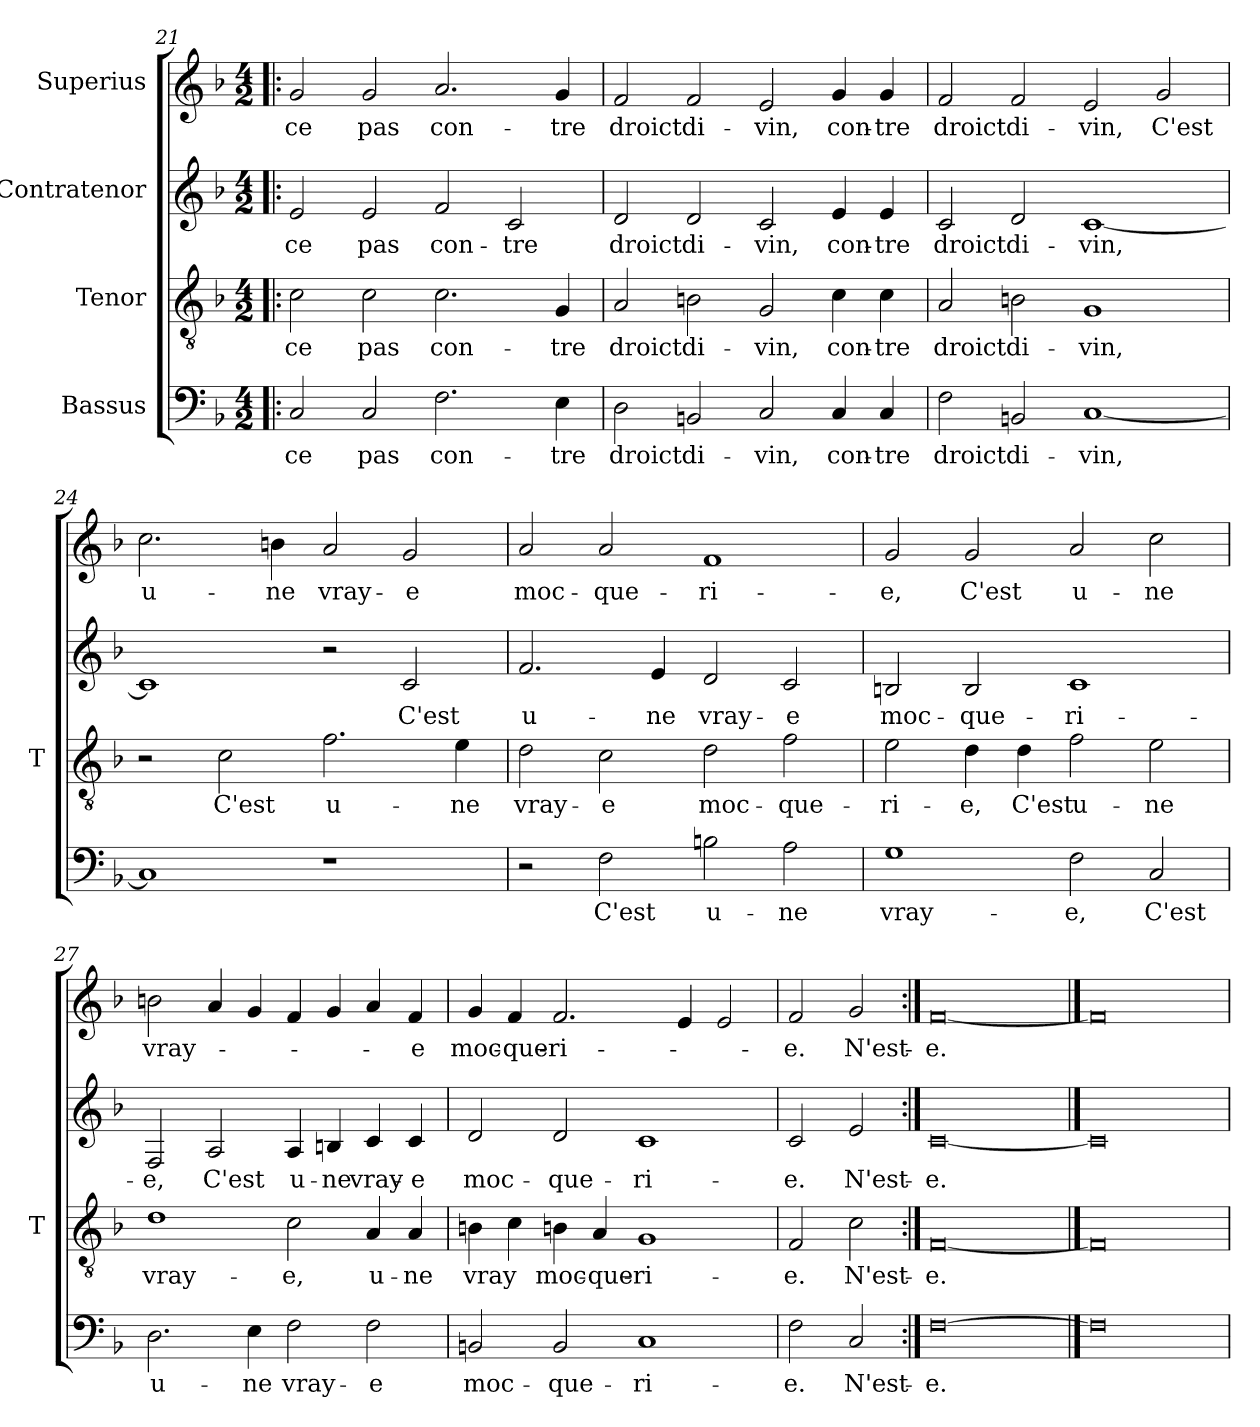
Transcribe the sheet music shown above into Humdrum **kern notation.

**kern	**text	**kern	**text	**kern	**text	**kern	**text
*part4	*part4	*part3	*part3	*part2	*part2	*part1	*part1
*staff4	*staff4	*staff3	*staff3	*staff2	*staff2	*staff1	*staff1
*I"Bassus	*	*I"Tenor	*	*I"Contratenor	*	*I"Superius	*
*	*	*I'T	*	*	*	*	*
*clefF4	*	*clefGv2	*	*clefG2	*	*clefG2	*
*k[b-]	*	*k[b-]	*	*k[b-]	*	*k[b-]	*
*M4/2	*	*M4/2	*	*M4/2	*	*M4/2	*
=21!|:	=21!|:	=21!|:	=21!|:	=21!|:	=21!|:	=21!|:	=21!|:
2C	-ce	2c	-ce	2e	-ce	2g	-ce
2C	-pas	2c	-pas	2e	-pas	2g	-pas
2.F	con-	2.c	con-	2f	con-	2.a	con-
.	.	.	.	2c	-tre	.	.
4E	-tre	4G	-tre	.	.	4g	-tre
=22	=22	=22	=22	=22	=22	=22	=22
2D	-droict	2A	-droict	2d	-droict	2f	-droict
2BBn	di-	2Bn	di-	2d	di-	2f	di-
2C	-vin,	2G	-vin,	2c	-vin,	2e	-vin,
4C	con-	4c	con-	4e	con-	4g	con-
4C	-tre	4c	-tre	4e	-tre	4g	-tre
=23	=23	=23	=23	=23	=23	=23	=23
2F	-droict	2A	-droict	2c	-droict	2f	-droict
2BBn	di-	2Bn	di-	2d	di-	2f	di-
[1C	-vin,	1G	-vin,	[1c	-vin,	2e	-vin,
.	.	.	.	.	.	2g	-C'est
=24	=24	=24	=24	=24	=24	=24	=24
1C]	.	2r	.	1c]	.	2.cc	u-
.	.	2c	-C'est	.	.	.	.
.	.	.	.	.	.	4bn	-ne
1r	.	2.f	u-	2r	.	2a	vray-
.	.	.	.	2c	-C'est	2g	-e
.	.	4e	-ne	.	.	.	.
=25	=25	=25	=25	=25	=25	=25	=25
2r	.	2d	vray-	2.f	u-	2a	moc-
2F	-C'est	2c	-e	.	.	2a	que-
.	.	.	.	4e	-ne	.	.
2Bn	u-	2d	moc-	2d	vray-	1f	ri-
2A	-ne	2f	que-	2c	-e	.	.
=26	=26	=26	=26	=26	=26	=26	=26
1G	vray-	2e	ri-	2Bn	moc-	2g	-e,
.	.	4d	-e,	2B	que-	2g	-C'est
.	.	4d	-C'est	.	.	.	.
2F	-e,	2f	u-	1c	ri-	2a	u-
2C	-C'est	2e	-ne	.	.	2cc	-ne
=27	=27	=27	=27	=27	=27	=27	=27
2.D	u-	1d	vray-	2F	-e,	2bn	vray-
.	.	.	.	2A	-C'est	4a	.
4E	-ne	.	.	.	.	4g	.
2F	vray-	2c	-e,	4A	u-	4f	.
.	.	.	.	4Bn	-ne	4g	.
2F	-e	4A	u-	4c	vray-	4a	.
.	.	4A	-ne	4c	-e	4f	-e
=28	=28	=28	=28	=28	=28	=28	=28
2BBn	moc-	4Bn	-vray	2d	moc-	4g	moc-
.	.	4c	.	.	.	4f	que-
2BB	que-	4Bn	moc-	2d	que-	2.f	ri-
.	.	4A	que-	.	.	.	.
1C	ri-	1G	ri-	1c	ri-	.	.
.	.	.	.	.	.	4e	.
.	.	.	.	.	.	2e	.
=29	=29	=29	=29	=29	=29	=29	=29
2F	-e.	2F	-e.	2c	-e.	2f	-e.
2C	N'est-	2c	N'est-	2e	N'est-	2g	N'est-
=30:|!	=30:|!	=30:|!	=30:|!	=30:|!	=30:|!	=30:|!	=30:|!
[0F	-e.	[0F	-e.	[0c	-e.	[0f	-e.
==31	==31	==31	==31	==31	==31	==31	==31
0F]	.	0F]	.	0c]	.	0f]	.
=	=	=	=	=	=	=	=
*-	*-	*-	*-	*-	*-	*-	*-
